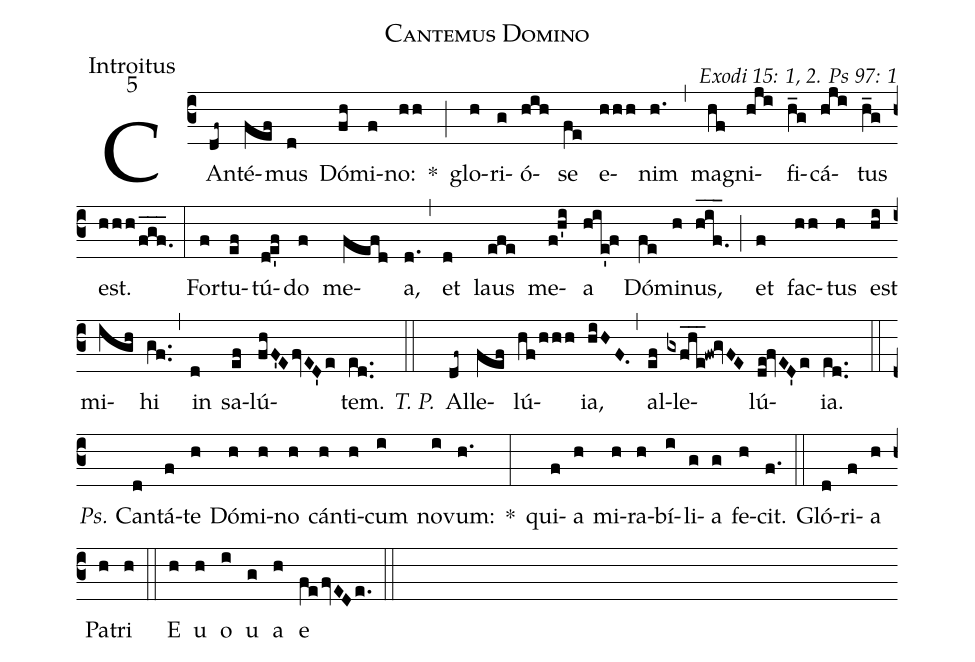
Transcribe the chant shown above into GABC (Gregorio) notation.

name: Cantemus Domino;
office-part: Introitus;
mode: 5;
commentary: Exodi 15: 1, 2. Ps 97: 1;
%%
(c3) CAn(df~)té(fef)mus(d) Dó(fh)mi(f)no:(hh) *(;) glo(h)ri(g)ó(hih)se(fe) e(hhh)nim(h.) (,) ma(hf)gni(hji)fi(h_g)cá(hji)tus(h_g) est.(hhh/fgf.___) (:)
For(f)tu(ef)tú(d!e'f)do(f) me(fefd)a,(d.) (,) et(d) laus(efe) me(f!h'i)a(hie'!f) Dó(fe)mi(h)nus,(hif.___) (;) et(f) fac(hh)tus(h) est(hi) mi(igh)hi(gf..) (,) in(d) sa(ef)lú(fhF'EfvED'e)tem.(ed..) <i>T. P.</i>(::)
Al(df~)le(fef)lú(hf/hhh)ia,(hiHF.) (,) al(ef)le(gxfhe___!fw!gvFE)lú(de!fvED'e)ia.(ed..) (::)
<i>Ps.</i> Can(d)tá(f)te(h) Dó(h)mi(h)no(h) cán(h)ti(h)cum(i) no(i)vum:(h.) *(:)
qui(f)a(h) mi(h)ra(h)bí(i)li(g)a(g) fe(h)cit.(f.) (::)
Gló(d)ri(f)a(h) Pa(h)tri(h) (::)
E(h) u(h) o(i) u(g) a(h) e(fefvEDe.) (::)
